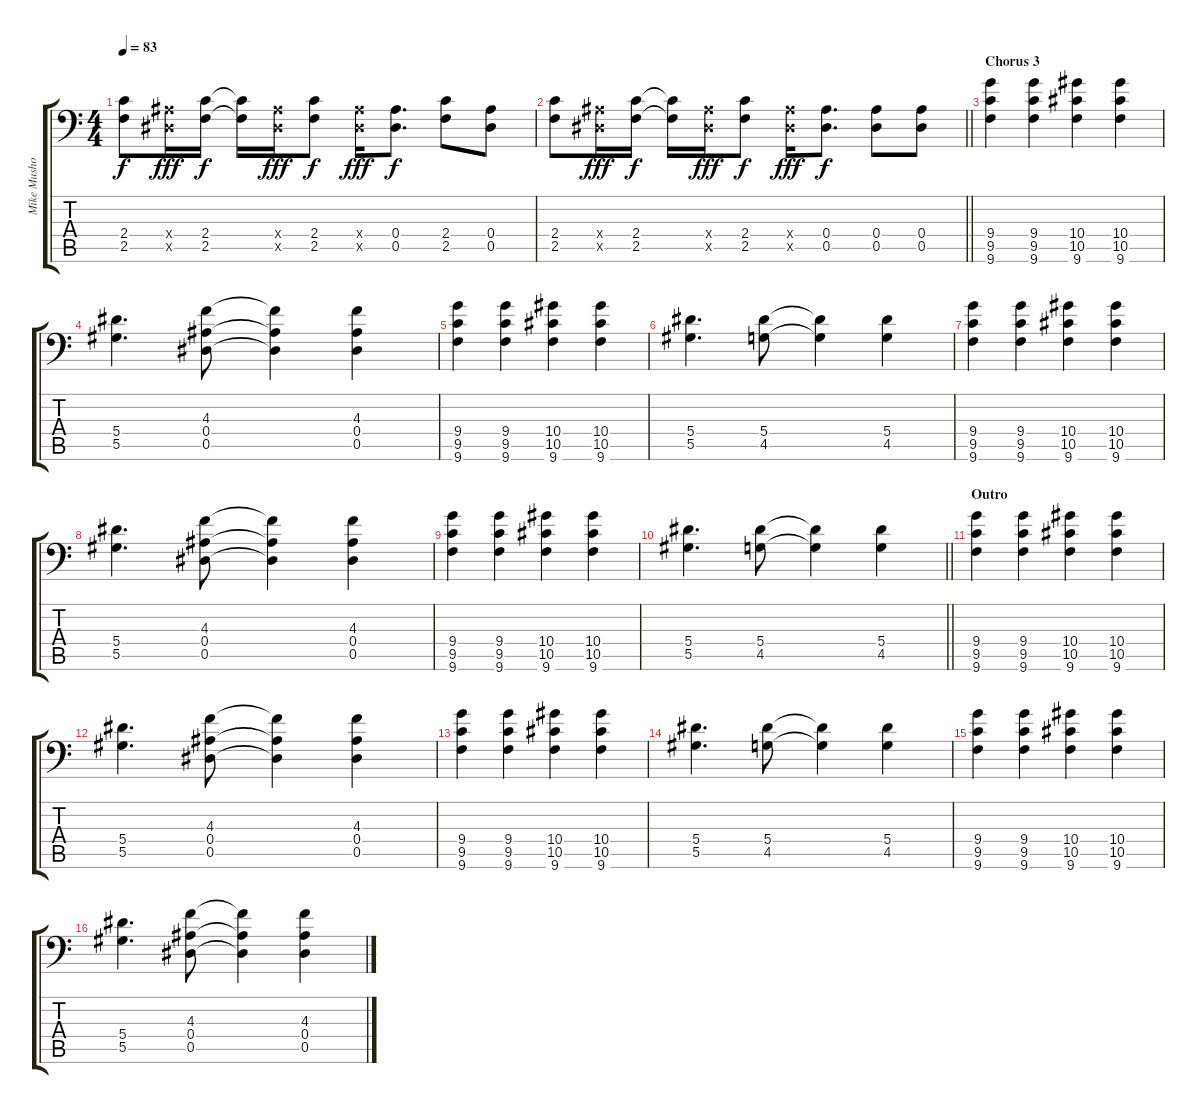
\track ("Mike Mushok" "Mike Musho") {instrument overdrivenguitar}
\staff {score tabs}
\tuning (Bb3 Gb3 Db3 Bb2 Eb2 Ab1) {hide}
\ts (4 4)
\tempo 83
\clef f4
\ks c
(2.4 2.5).8{dy f} (0.4{x} 0.5{x}).16{dy fff} (2.4 2.5).16{dy f} (2.4{t} 2.5{t}).16 (0.4{x} 0.5{x}).16{dy fff} (2.4 2.5).8{dy f} (0.4{x} 0.5{x}).16{dy fff} (0.4 0.5).8{d dy f} (2.4 2.5).8 (0.4 0.5).8 |
\barLineRight lightlight
(2.4 2.5).8 (0.4{x} 0.5{x}).16{dy fff} (2.4 2.5).16{dy f} (2.4{t} 2.5{t}).16 (0.4{x} 0.5{x}).16{dy fff} (2.4 2.5).8{dy f} (0.4{x} 0.5{x}).16{dy fff} (0.4 0.5).8{d dy f} (0.4 0.5).8 (0.4 0.5).8 |
\section ("" "Chorus 3")
(9.4 9.5 9.6).4 (9.4 9.5 9.6).4 (10.4 10.5 9.6).4 (10.4 10.5 9.6).4 |
(5.4 5.5).4{d} (4.3 0.4 0.5).8 (4.3{t} 0.4{t} 0.5{t}).4 (4.3 0.4 0.5).4 |
(9.4 9.5 9.6).4 (9.4 9.5 9.6).4 (10.4 10.5 9.6).4 (10.4 10.5 9.6).4 |
(5.4 5.5).4{d} (5.4 4.5).8 (5.4{t} 4.5{t}).4 (5.4 4.5).4 |
(9.4 9.5 9.6).4 (9.4 9.5 9.6).4 (10.4 10.5 9.6).4 (10.4 10.5 9.6).4 |
(5.4 5.5).4{d} (4.3 0.4 0.5).8 (4.3{t} 0.4{t} 0.5{t}).4 (4.3 0.4 0.5).4 |
(9.4 9.5 9.6).4 (9.4 9.5 9.6).4 (10.4 10.5 9.6).4 (10.4 10.5 9.6).4 |
\barLineRight lightlight
(5.4 5.5).4{d} (5.4 4.5).8 (5.4{t} 4.5{t}).4 (5.4 4.5).4 |
\section ("" "Outro")
(9.4 9.5 9.6).4 (9.4 9.5 9.6).4 (10.4 10.5 9.6).4 (10.4 10.5 9.6).4 |
(5.4 5.5).4{d} (4.3 0.4 0.5).8 (4.3{t} 0.4{t} 0.5{t}).4 (4.3 0.4 0.5).4 |
(9.4 9.5 9.6).4 (9.4 9.5 9.6).4 (10.4 10.5 9.6).4 (10.4 10.5 9.6).4 |
(5.4 5.5).4{d} (5.4 4.5).8 (5.4{t} 4.5{t}).4 (5.4 4.5).4 |
(9.4 9.5 9.6).4 (9.4 9.5 9.6).4 (10.4 10.5 9.6).4 (10.4 10.5 9.6).4 |
(5.4 5.5).4{d} (4.3 0.4 0.5).8 (4.3{t} 0.4{t} 0.5{t}).4 (4.3 0.4 0.5).4
